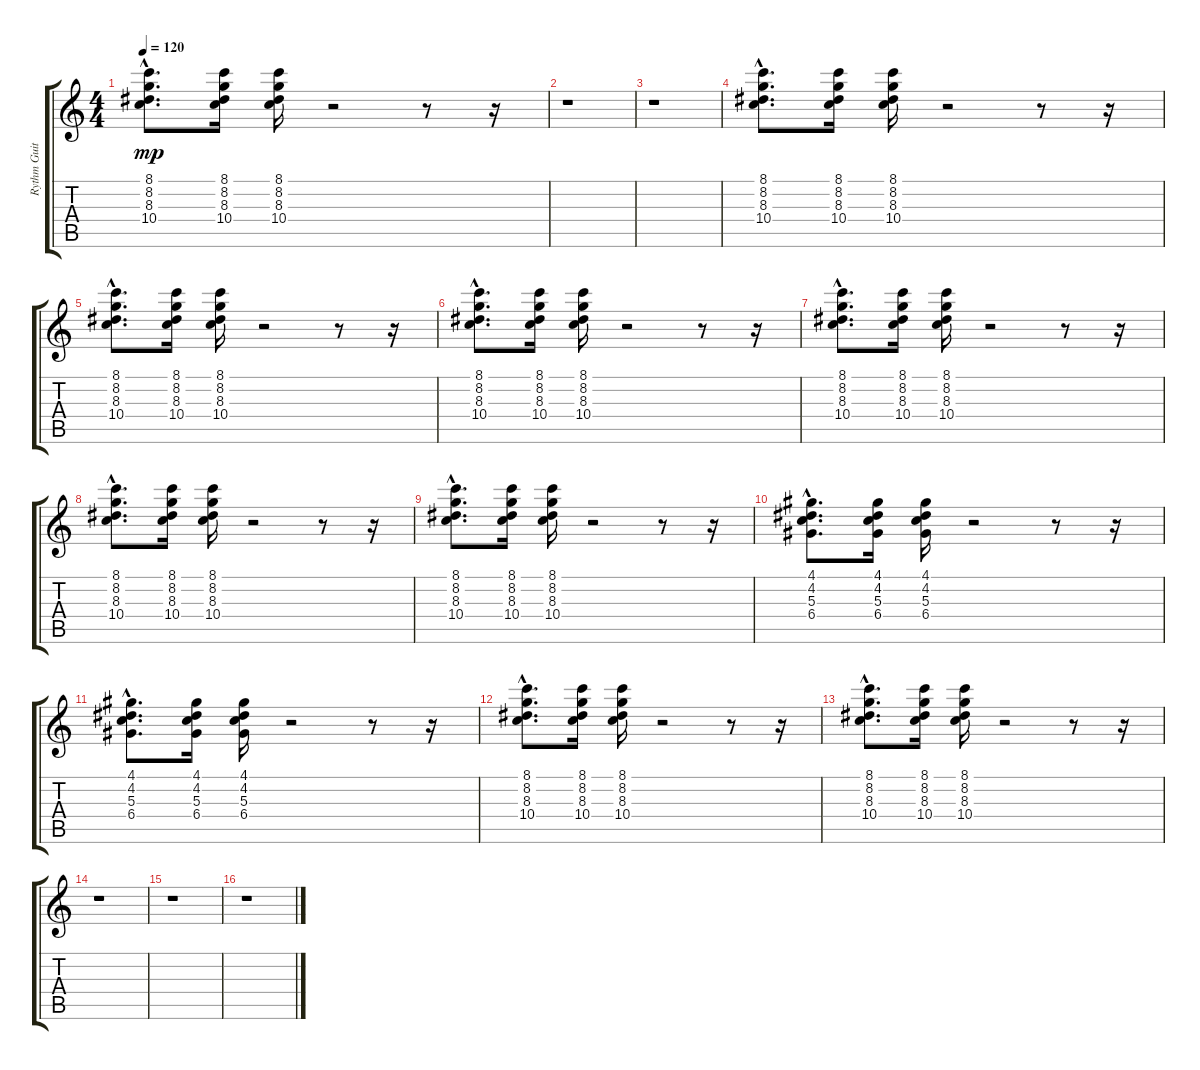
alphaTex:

\track ("Rythm Guitar" "Rythm Guit") {instrument electricguitarjazz}
\staff {score tabs}
\tuning (E4 B3 G3 D3 A2 E2) {hide}
\ts (4 4)
\tempo 120
\clef g2
\ks c
(8.1{hac} 8.2{hac} 8.3{hac} 10.4{hac}).8{d dy mp} (8.1 8.2 8.3 10.4).16 (8.1 8.2 8.3 10.4).16 r.2 r.8 r.16 |
r.1 |
r.1 |
(8.1{hac} 8.2{hac} 8.3{hac} 10.4{hac}).8{d} (8.1 8.2 8.3 10.4).16 (8.1 8.2 8.3 10.4).16 r.2 r.8 r.16 |
(8.1{hac} 8.2{hac} 8.3{hac} 10.4{hac}).8{d} (8.1 8.2 8.3 10.4).16 (8.1 8.2 8.3 10.4).16 r.2 r.8 r.16 |
(8.1{hac} 8.2{hac} 8.3{hac} 10.4{hac}).8{d} (8.1 8.2 8.3 10.4).16 (8.1 8.2 8.3 10.4).16 r.2 r.8 r.16 |
(8.1{hac} 8.2{hac} 8.3{hac} 10.4{hac}).8{d} (8.1 8.2 8.3 10.4).16 (8.1 8.2 8.3 10.4).16 r.2 r.8 r.16 |
(8.1{hac} 8.2{hac} 8.3{hac} 10.4{hac}).8{d} (8.1 8.2 8.3 10.4).16 (8.1 8.2 8.3 10.4).16 r.2 r.8 r.16 |
(8.1{hac} 8.2{hac} 8.3{hac} 10.4{hac}).8{d} (8.1 8.2 8.3 10.4).16 (8.1 8.2 8.3 10.4).16 r.2 r.8 r.16 |
(4.1{hac} 4.2{hac} 5.3{hac} 6.4{hac}).8{d} (4.1 4.2 5.3 6.4).16 (4.1 4.2 5.3 6.4).16 r.2 r.8 r.16 |
(4.1{hac} 4.2{hac} 5.3{hac} 6.4{hac}).8{d} (4.1 4.2 5.3 6.4).16 (4.1 4.2 5.3 6.4).16 r.2 r.8 r.16 |
(8.1{hac} 8.2{hac} 8.3{hac} 10.4{hac}).8{d} (8.1 8.2 8.3 10.4).16 (8.1 8.2 8.3 10.4).16 r.2 r.8 r.16 |
(8.1{hac} 8.2{hac} 8.3{hac} 10.4{hac}).8{d} (8.1 8.2 8.3 10.4).16 (8.1 8.2 8.3 10.4).16 r.2 r.8 r.16 |
r.1 |
r.1 |
r.1
